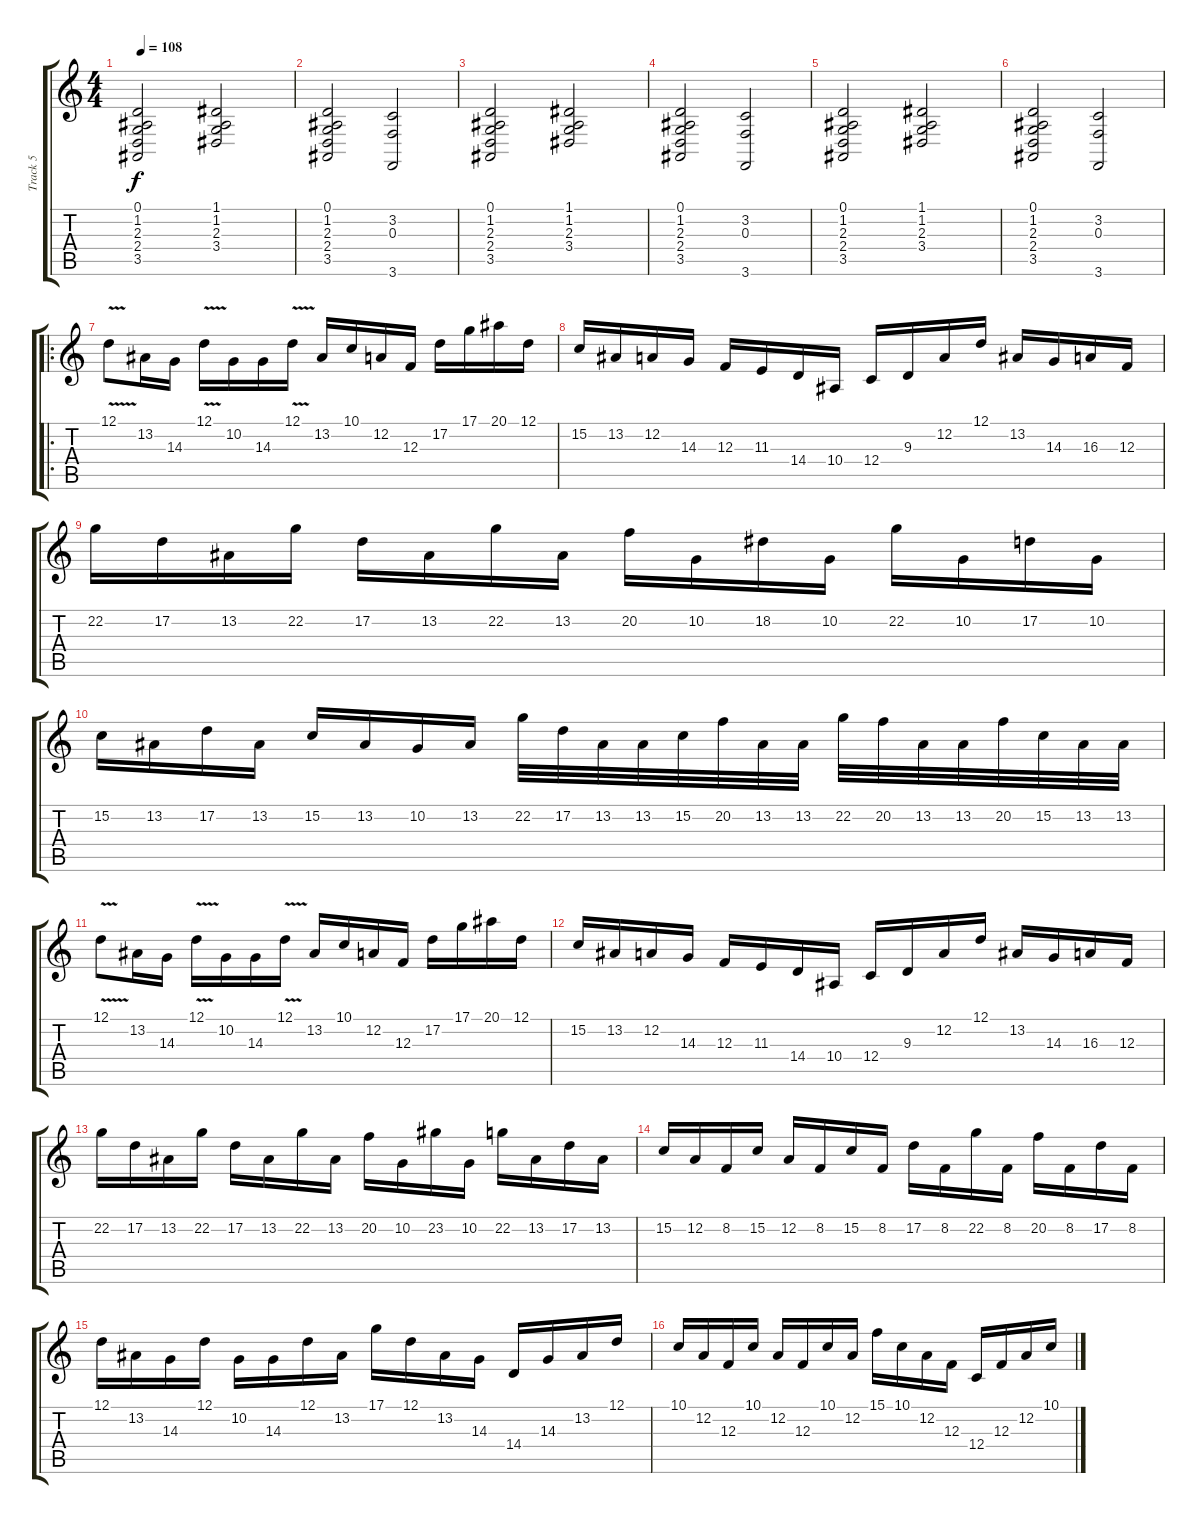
\track ("Track 5" "Track 5") {instrument harpsichord}
\staff {score tabs}
\tuning (D4 A3 F3 C3 G2 D2) {hide}
\ts (4 4)
\tempo 108
\clef g2
\ks c
(0.1 1.2 2.3 2.4 3.5).2{dy f volume 12 instrument fx4atmosphere} (1.1 1.2 2.3 3.4).2 |
(0.1 1.2 2.3 2.4 3.5).2 (3.2 0.3 3.6).2 |
(0.1 1.2 2.3 2.4 3.5).2 (1.1 1.2 2.3 3.4).2 |
(0.1 1.2 2.3 2.4 3.5).2 (3.2 0.3 3.6).2 |
(0.1 1.2 2.3 2.4 3.5).2 (1.1 1.2 2.3 3.4).2 |
(0.1 1.2 2.3 2.4 3.5).2 (3.2 0.3 3.6).2 |
\ro
12.1{v}.8{volume 12 instrument acousticgrandpiano} 13.2.16 14.3.16 12.1{v}.16 10.2.16 14.3.16 12.1{v}.16 13.2.16 10.1.16 12.2.16 12.3.16 17.2.16 17.1.16 20.1.16 12.1.16 |
15.2.16 13.2.16 12.2.16 14.3.16 12.3.16 11.3.16 14.4.16 10.4.16 12.4.16 9.3.16 12.2.16 12.1.16 13.2.16 14.3.16 16.3.16 12.3.16 |
22.2.16 17.2.16 13.2.16 22.2.16 17.2.16 13.2.16 22.2.16 13.2.16 20.2.16 10.2.16 18.2.16 10.2.16 22.2.16 10.2.16 17.2.16 10.2.16 |
15.2.16 13.2.16 17.2.16 13.2.16 15.2.16 13.2.16 10.2.16 13.2.16 22.2.32 17.2.32 13.2.32 13.2.32 15.2.32 20.2.32 13.2.32 13.2.32 22.2.32 20.2.32 13.2.32 13.2.32 20.2.32 15.2.32 13.2.32 13.2.32 |
12.1{v}.8 13.2.16 14.3.16 12.1{v}.16 10.2.16 14.3.16 12.1{v}.16 13.2.16 10.1.16 12.2.16 12.3.16 17.2.16 17.1.16 20.1.16 12.1.16 |
15.2.16 13.2.16 12.2.16 14.3.16 12.3.16 11.3.16 14.4.16 10.4.16 12.4.16 9.3.16 12.2.16 12.1.16 13.2.16 14.3.16 16.3.16 12.3.16 |
22.2.16 17.2.16 13.2.16 22.2.16 17.2.16 13.2.16 22.2.16 13.2.16 20.2.16 10.2.16 23.2.16 10.2.16 22.2.16 13.2.16 17.2.16 13.2.16 |
15.2.16 12.2.16 8.2.16 15.2.16 12.2.16 8.2.16 15.2.16 8.2.16 17.2.16 8.2.16 22.2.16 8.2.16 20.2.16 8.2.16 17.2.16 8.2.16 |
12.1.16 13.2.16 14.3.16 12.1.16 10.2.16 14.3.16 12.1.16 13.2.16 17.1.16 12.1.16 13.2.16 14.3.16 14.4.16 14.3.16 13.2.16 12.1.16 |
10.1.16 12.2.16 12.3.16 10.1.16 12.2.16 12.3.16 10.1.16 12.2.16 15.1.16 10.1.16 12.2.16 12.3.16 12.4.16 12.3.16 12.2.16 10.1.16
